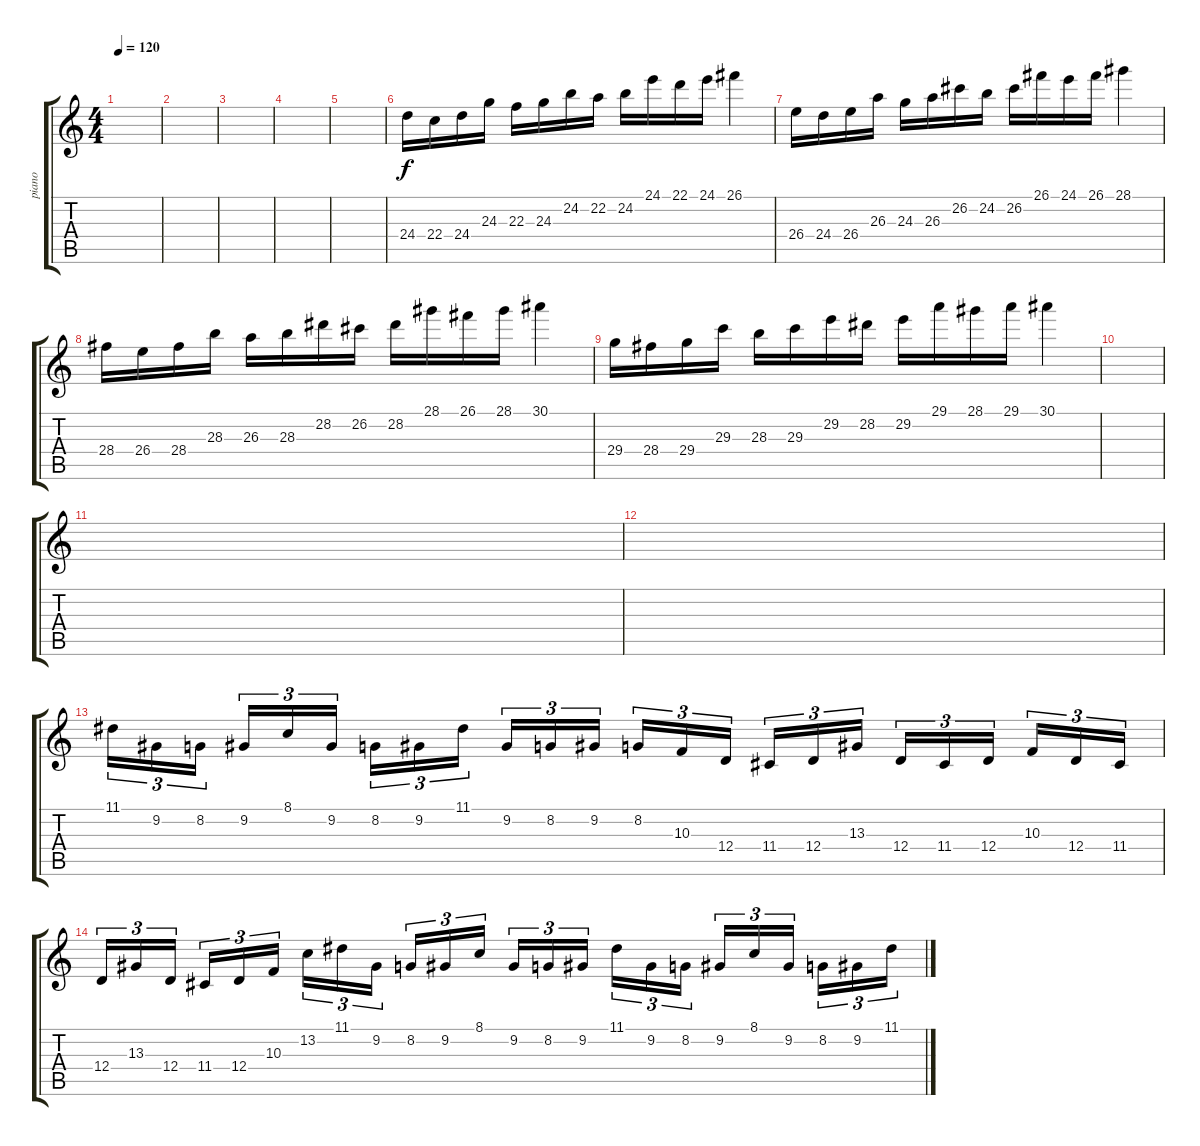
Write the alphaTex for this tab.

\track ("piano" "piano") {instrument acousticgrandpiano}
\staff {score tabs}
\tuning (E4 B3 G3 D3 A2 E2) {hide}
\ts (4 4)
\tempo 120
\clef g2
\ks c
|
|
|
|
|
24.4.16 22.4.16 24.4.16 24.3.16 22.3.16 24.3.16 24.2.16 22.2.16 24.2.16 24.1.16 22.1.16 24.1.16 26.1.4 |
26.4.16 24.4.16 26.4.16 26.3.16 24.3.16 26.3.16 26.2.16 24.2.16 26.2.16 26.1.16 24.1.16 26.1.16 28.1.4 |
28.4.16 26.4.16 28.4.16 28.3.16 26.3.16 28.3.16 28.2.16 26.2.16 28.2.16 28.1.16 26.1.16 28.1.16 30.1.4 |
29.4.16 28.4.16 29.4.16 29.3.16 28.3.16 29.3.16 29.2.16 28.2.16 29.2.16 29.1.16 28.1.16 29.1.16 30.1.4 |
|
|
|
11.1.16{tu (3 2)} 9.2.16{tu (3 2)} 8.2.16{tu (3 2)} 9.2.16{tu (3 2)} 8.1.16{tu (3 2)} 9.2.16{tu (3 2)} 8.2.16{tu (3 2)} 9.2.16{tu (3 2)} 11.1.16{tu (3 2)} 9.2.16{tu (3 2)} 8.2.16{tu (3 2)} 9.2.16{tu (3 2)} 8.2.16{tu (3 2)} 10.3.16{tu (3 2)} 12.4.16{tu (3 2)} 11.4.16{tu (3 2)} 12.4.16{tu (3 2)} 13.3.16{tu (3 2)} 12.4.16{tu (3 2)} 11.4.16{tu (3 2)} 12.4.16{tu (3 2)} 10.3.16{tu (3 2)} 12.4.16{tu (3 2)} 11.4.16{tu (3 2)} |
12.4.16{tu (3 2)} 13.3.16{tu (3 2)} 12.4.16{tu (3 2)} 11.4.16{tu (3 2)} 12.4.16{tu (3 2)} 10.3.16{tu (3 2)} 13.2.16{tu (3 2)} 11.1.16{tu (3 2)} 9.2.16{tu (3 2)} 8.2.16{tu (3 2)} 9.2.16{tu (3 2)} 8.1.16{tu (3 2)} 9.2.16{tu (3 2)} 8.2.16{tu (3 2)} 9.2.16{tu (3 2)} 11.1.16{tu (3 2)} 9.2.16{tu (3 2)} 8.2.16{tu (3 2)} 9.2.16{tu (3 2)} 8.1.16{tu (3 2)} 9.2.16{tu (3 2)} 8.2.16{tu (3 2)} 9.2.16{tu (3 2)} 11.1.16{tu (3 2)}
